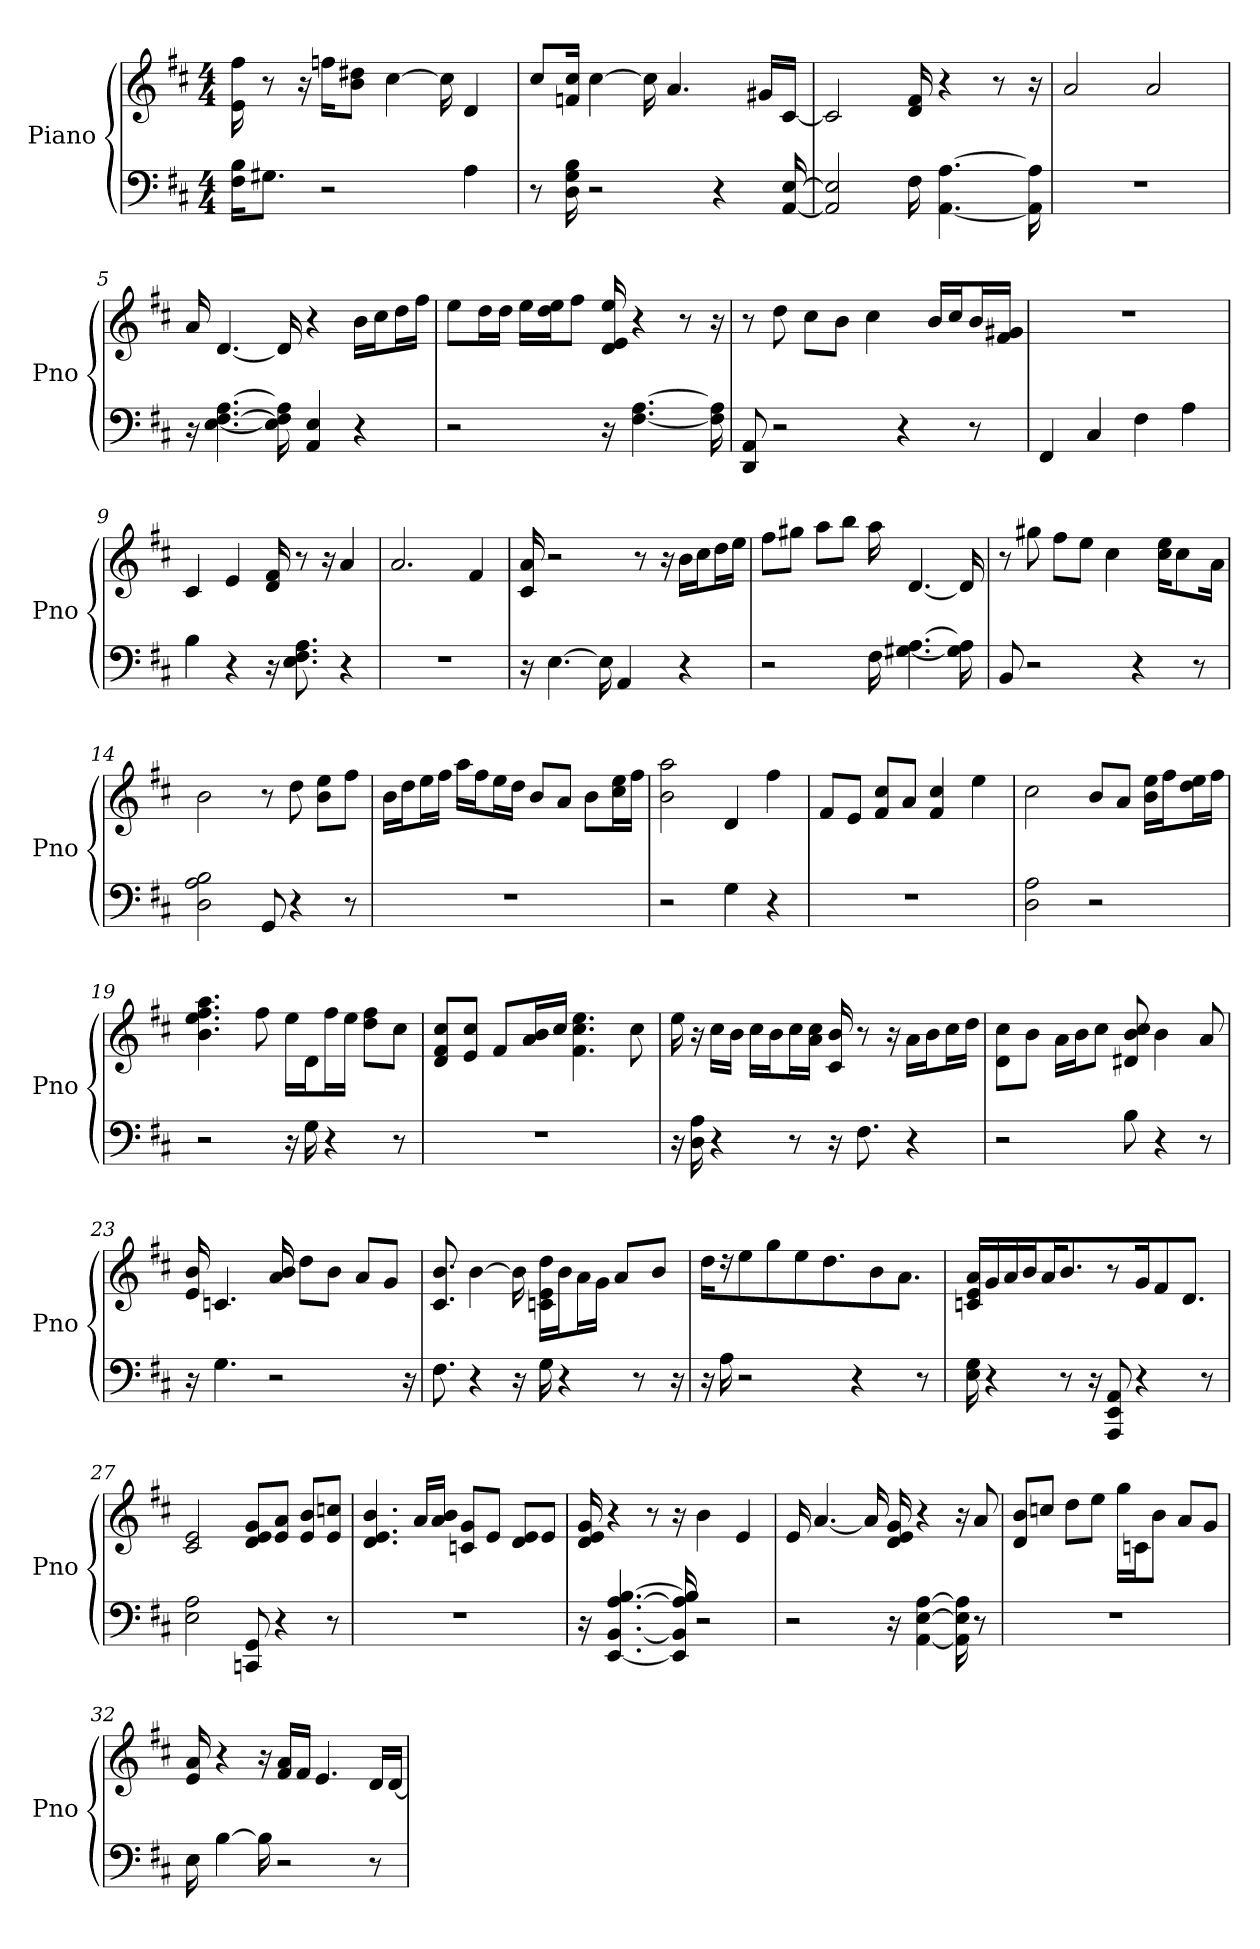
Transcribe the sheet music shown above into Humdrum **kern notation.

**kern	**kern
*part1	*part1
*staff2	*staff1
*I"Piano	*
*I'Pno	*
*clefF4	*clefG2
*k[f#c#]	*k[f#c#]
*D:	*D:
*M4/4	*M4/4
*MM83	*MM83
=1	=1
16F#\ 16B\KL	16ff# 16e
8.G#\J	8r
.	16r
2r	16ff\KL
.	8dd#\ 8b\J
.	[4cc#
.	16cc#]
4A	4d
=2	=2
8r	8cc#/L
16G 16B 16D	16cc#/ 16f/Jk
2r	[4cc#
.	16cc#]
.	4.a
4r	.
.	16g#/LL
[16AA [16E	[16c#/JJ
=3	=3
2AA] 2E]	2c#]
16F#	16f# 16d
[4.AA [4.A	4r
.	8r
16AA] 16A]	16r
=4	=4
1r	2a
.	2a
=5	=5
16r	16a
[4.F# [4.A [4.E	[4.d
16F#] 16A] 16E]	16d]
4AA 4E	4r
4r	16b\LL
.	16cc#\J
.	16dd\L
.	16ff#\JJ
=6	=6
2r	8ee\L
.	16dd\L
.	16dd\JJ
.	16ee\LL
.	16dd\ 16ee\J
.	8ff#\J
16r	16ee 16d 16e
[4.F# [4.A	4r
.	8r
16F#] 16A]	16r
=7	=7
8DD 8AA	8r
2r	8dd
.	8cc#\L
.	8b\J
.	4cc#
4r	.
.	16b/LL
.	16cc#/J
8r	16b/L
.	16g#/ 16f#/JJ
=8	=8
4FF#	1r
4C#	.
4F#	.
4A	.
=9	=9
4B	4c#
4r	4e
16r	16f# 16d
8.F# 8.A 8.E	8r
.	16r
4r	4a
=10	=10
1r	2.a
.	4f#
=11	=11
16r	16a 16c#
[4.E	2r
16E]	.
4AA	.
.	8r
.	16r
4r	16b\LL
.	16cc#\J
.	16dd\L
.	16ee\JJ
=12	=12
2r	8ff#\L
.	8gg#\J
.	8aa\L
.	8bb\J
16F#	16aa
[4.G# [4.A	[4.d
16G#] 16A]	16d]
=13	=13
8BB	8r
2r	8gg#
.	8ff#\L
.	8ee\J
.	4cc#
4r	.
.	16cc#\ 16ee\KL
.	8cc#\
8r	.
.	16a\Jk
=14	=14
2B 2A 2D	2b
8GG	8r
4r	8dd
.	8ee\ 8b\L
8r	8ff#\J
=15	=15
1r	16b\LL
.	16dd\J
.	16ee\L
.	16ff#\JJ
.	16aa\LL
.	16ff#\J
.	16ee\L
.	16dd\JJ
.	8b/L
.	8a/J
.	8b\L
.	16cc#\ 16ee\L
.	16ff#\JJ
=16	=16
2r	2b 2aa
4G	4d
4r	4ff#
=17	=17
1r	8f#/L
.	8e/J
.	8f#/ 8cc#/L
.	8a/J
.	4f# 4cc#
.	4ee
=18	=18
2D 2A	2cc#
2r	8b/L
.	8a/J
.	16ee\ 16b\LL
.	16ff#\J
.	16dd\ 16ee\L
.	16ff#\JJ
=19	=19
2r	4.b 4.ff# 4.ee 4.aa
.	8ff#
16r	16ee\LL
16G	16d\J
4r	16ff#\L
.	16ee\JJ
.	8ff#\ 8dd\L
8r	8cc#\J
=20	=20
1r	8cc#/ 8f#/ 8d/L
.	8cc#/ 8e/J
.	8f#/L
.	16b/ 16a/L
.	16cc#/JJ
.	4.ee 4.f# 4.cc#
.	8cc#
=21	=21
16r	16ee
16A 16D	16r
4r	16cc#\LL
.	16b\JJ
.	16cc#\LL
.	16b\J
8r	16cc#\L
.	16a\ 16cc#\JJ
16r	16b 16c#
8.F#	8r
.	16r
4r	16a\LL
.	16b\J
.	16cc#\L
.	16dd\JJ
=22	=22
2r	8cc#\ 8d\L
.	8b\J
.	16a\LL
.	16b\J
.	8cc#\J
8B	8cc# 8b 8d#
4r	4b
8r	8a
=23	=23
16r	16b 16e
4.G	4.c
2r	16a 16b
.	8dd\L
.	8b\J
.	8a/L
.	8g/J
16r	.
=24	=24
8.F#	8.b 8.c#
4r	[4b
16r	16b]
16G	16dd\ 16c\ 16e\LL
4r	16b\J
.	16a\L
.	16g\JJ
.	8a/L
8r	.
.	8b/J
16r	.
=25	=25
16r	16dd
16A	16r
2r	8ee
.	8gg\L
.	8ee\J
.	8.dd\L
4r	.
.	8b\J
.	8.aJ
8r	.
=26	=26
16E 16G	16a/ 16e/ 16c/LL
4r	16g/J
.	16a/L
.	16b/JJ
.	16a/KL
8r	8.b/J
16r	.
8AAA 8EE 8AA	8r
4r	16g/KL
.	8f#/J
.	8.dJ
8r	.
=27	=27
2E 2A	2e 2c#
8CC 8GG	8g/ 8d/ 8e/L
4r	8a/ 8e/J
.	8b/ 8e/L
8r	8cc/ 8e/J
=28	=28
1r	4.e 4.b 4.d
.	16a/LL
.	16b/ 16a/JJ
.	8g/ 8c/L
.	8e/J
.	8e/ 8d/L
.	8e/J
=29	=29
16r	16e 16g 16d
[4.B [4.BB [4.A [4.EE	4r
.	8r
16B] 16BB] 16A] 16EE]	16r
2r	4b
.	4e
=30	=30
2r	16e
.	[4.a
.	16a]
16r	16e 16d 16g
[4E [4AA [4A	4r
16E] 16AA] 16A]	16r
8r	8a
=31	=31
1r	8d/ 8b/L
.	8cc/J
.	8dd\L
.	8ee\J
.	16gg\LL
.	16c\J
.	8b\J
.	8a/L
.	8g/J
=32	=32
16E	16a 16e
[4B	4r
16B]	16r
2r	16f#/ 16a/LL
.	16f#/JJ
.	4.e
8r	16d/LL
.	[16d/JJ
=	=
*-	*-
